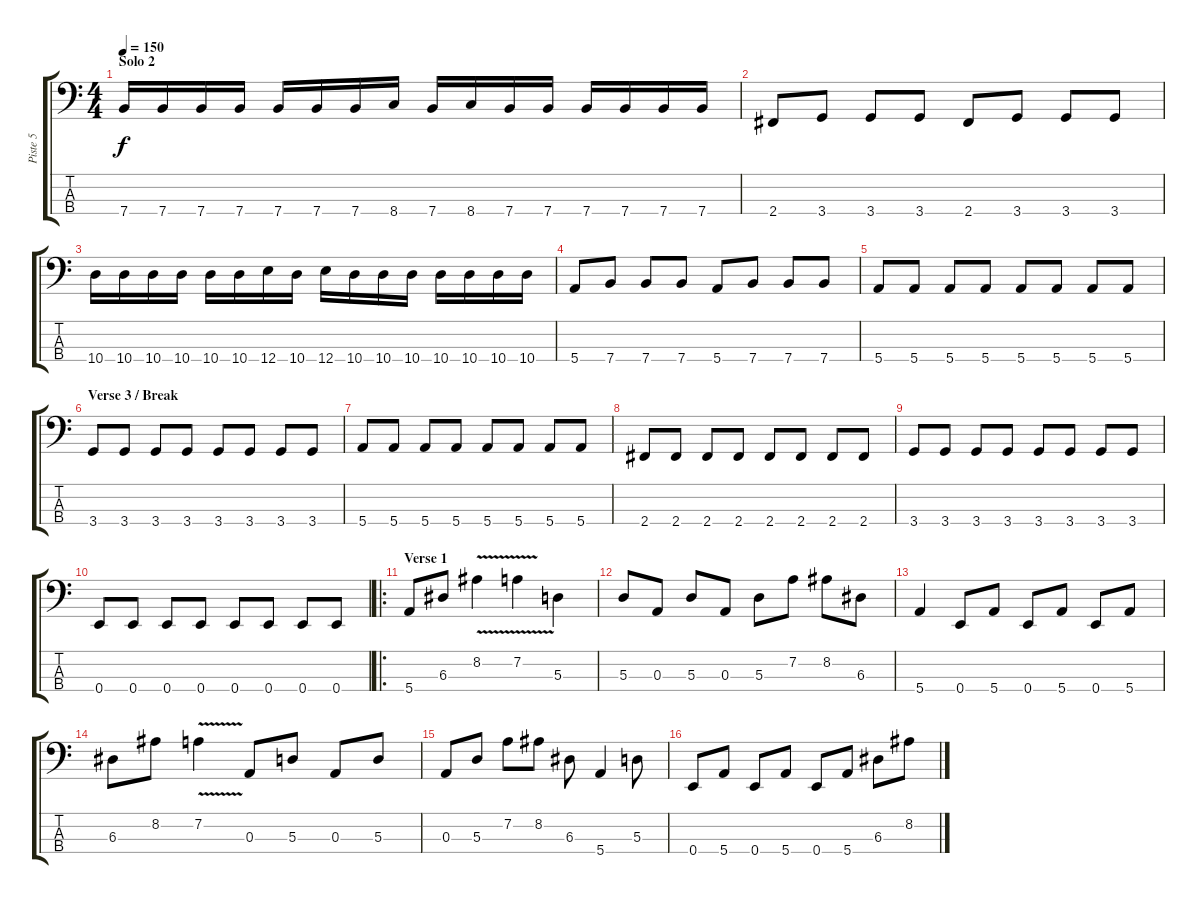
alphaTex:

\track ("Piste 5" "Piste 5") {instrument electricbasspick}
\staff {score tabs}
\tuning (G2 D2 A1 E1) {hide}
\ts (4 4)
\section ("" "Solo 2")
\tempo 150
\clef f4
\ks c
7.4.16{dy f volume 16} 7.4.16 7.4.16 7.4.16 7.4.16 7.4.16 7.4.16 8.4.16 7.4.16 8.4.16 7.4.16 7.4.16 7.4.16 7.4.16 7.4.16 7.4.16 |
2.4.8 3.4.8 3.4.8 3.4.8 2.4.8 3.4.8 3.4.8 3.4.8 |
10.4.16 10.4.16 10.4.16 10.4.16 10.4.16 10.4.16 12.4.16 10.4.16 12.4.16 10.4.16 10.4.16 10.4.16 10.4.16 10.4.16 10.4.16 10.4.16 |
5.4.8 7.4.8 7.4.8 7.4.8 5.4.8 7.4.8 7.4.8 7.4.8 |
5.4.8 5.4.8 5.4.8 5.4.8 5.4.8 5.4.8 5.4.8 5.4.8 |
\section ("" "Verse 3 / Break")
3.4.8{volume 16} 3.4.8 3.4.8 3.4.8 3.4.8 3.4.8 3.4.8 3.4.8 |
5.4.8 5.4.8 5.4.8 5.4.8 5.4.8 5.4.8 5.4.8 5.4.8 |
2.4.8 2.4.8 2.4.8 2.4.8 2.4.8 2.4.8 2.4.8 2.4.8 |
3.4.8 3.4.8 3.4.8 3.4.8 3.4.8 3.4.8 3.4.8 3.4.8 |
0.4.8 0.4.8 0.4.8 0.4.8 0.4.8 0.4.8 0.4.8 0.4.8 |
\ro
\section ("" "Verse 1")
5.4.8 6.3.8 8.2{v}.4 7.2{v}.4 5.3.4 |
5.3.8 0.3.8 5.3.8 0.3.8 5.3.8 7.2.8 8.2.8 6.3.8 |
5.4.4 0.4.8 5.4.8 0.4.8 5.4.8 0.4.8 5.4.8 |
6.3.8 8.2.8 7.2{v}.4 0.3.8 5.3.8 0.3.8 5.3.8 |
0.3.8 5.3.8 7.2.8 8.2.8 6.3.8 5.4.4 5.3.8 |
0.4.8 5.4.8 0.4.8 5.4.8 0.4.8 5.4.8 6.3.8 8.2.8
